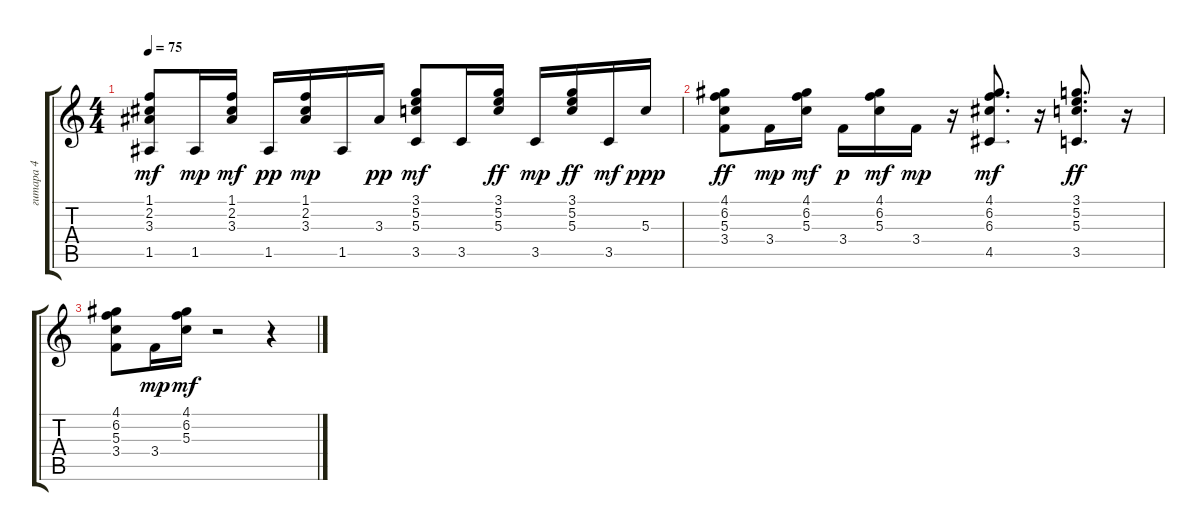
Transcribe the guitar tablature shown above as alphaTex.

\track ("гитара 4" "гитара 4") {instrument acousticguitarsteel}
\staff {score tabs}
\tuning (E4 B3 G3 D3 A2 E2) {hide}
\ts (4 4)
\tempo 75
\clef g2
\ks c
(1.1 2.2 3.3 1.5).8{dy mf} 1.5.16{dy mp} (1.1 2.2 3.3).16{dy mf} 1.5.16{dy pp} (1.1 2.2 3.3).16{dy mp} 1.5.16 3.3.16{dy pp} (3.1 5.2 5.3 3.5).8{dy mf} 3.5.16 (3.1 5.2 5.3).16{dy ff} 3.5.16{dy mp} (3.1 5.2 5.3).16{dy ff} 3.5.16{dy mf} 5.3.16{dy ppp} |
(4.1 6.2 5.3 3.4).8{dy ff} 3.4.16{dy mp} (4.1 6.2 5.3).16{dy mf} 3.4.16{dy p} (4.1 6.2 5.3).16{dy mf} 3.4.16{dy mp} r.16 (4.1 6.2 6.3 4.5).8{d dy mf} r.16 (3.1 5.2 5.3 3.5).8{d dy ff} r.16 |
(4.1 6.2 5.3 3.4).8 3.4.16{dy mp} (4.1 6.2 5.3).16{dy mf} r.2 r.4
